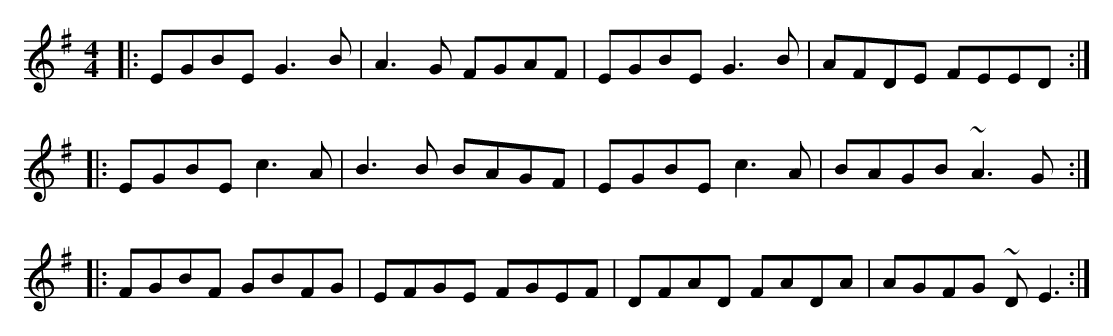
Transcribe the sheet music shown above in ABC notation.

X:1
M:4/4
K:Emin
|:EGBE G3 B|A3 G FGAF|EGBE G3 B|AFDE FEED:|
|:EGBE c3 A|B3 B BAGF|EGBE c3 A|BAGB ~A3G:|
|:FGBF GBFG|EFGE FGEF|DFAD FADA|AGFG ~DE3:|
